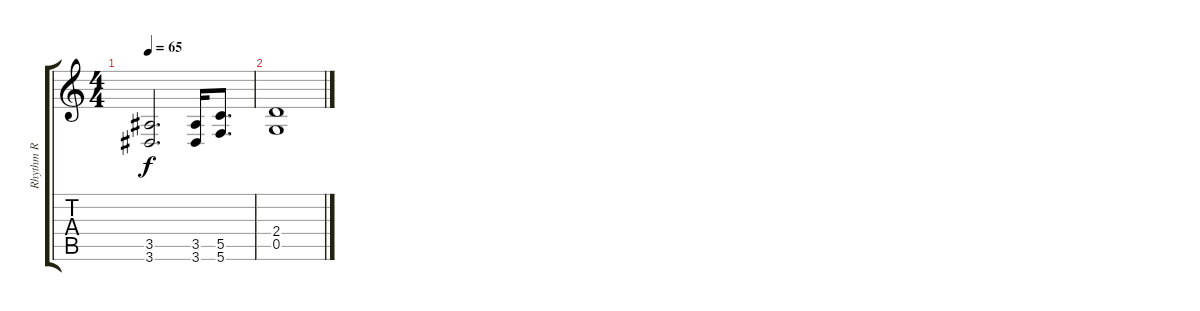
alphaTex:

\track ("Rhythm R" "Rhythm R") {instrument distortionguitar}
\staff {score tabs}
\tuning (D4 A3 F3 C3 G2 C2) {hide}
\ts (4 4)
\tempo 65
\clef g2
\ks c
(3.5 3.6).2{d dy f} (3.5 3.6).16 (5.5 5.6).8{d} |
(2.4 0.5).1
